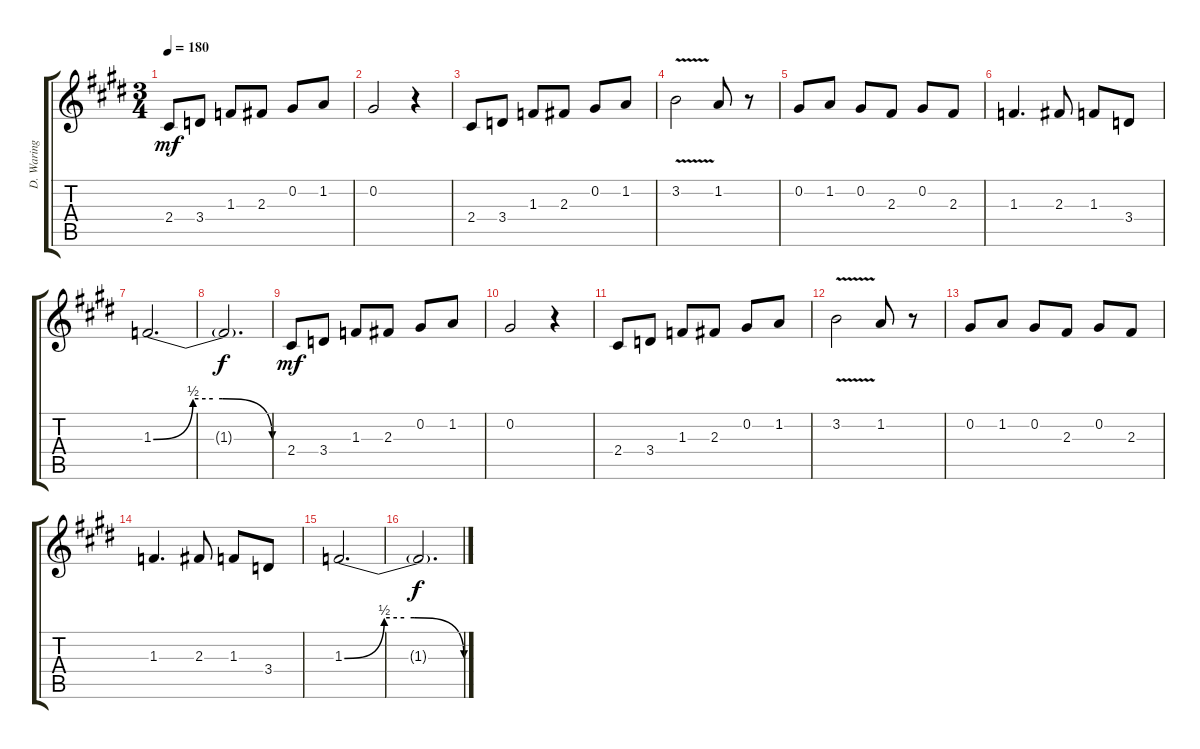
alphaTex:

\track ("D. Waring Lead Gtr." "D. Waring ") {instrument distortionguitar}
\staff {score tabs}
\tuning (Db4 Ab3 E3 B2 Gb2 Db2) {hide}
\ts (3 4)
\tempo 180
\clef g2
\ks c#minor
2.4.8{dy mf volume 9 instrument distortionguitar} 3.4.8 1.3.8 2.3.8 0.2.8 1.2.8 |
0.2.2 r.4 |
2.4.8 3.4.8 1.3.8 2.3.8 0.2.8 1.2.8 |
3.2{v}.2 1.2.8 r.8 |
0.2.8 1.2.8 0.2.8 2.3.8 0.2.8 2.3.8 |
1.3.4{d} 2.3.8 1.3.8 3.4.8 |
1.3{be (custom 0 0 20 2 30 2 35 2 60 0)}.2{d} |
1.3{t}.2{d dy f} |
2.4.8{dy mf} 3.4.8 1.3.8 2.3.8 0.2.8 1.2.8 |
0.2.2 r.4 |
2.4.8 3.4.8 1.3.8 2.3.8 0.2.8 1.2.8 |
3.2{v}.2 1.2.8 r.8 |
0.2.8 1.2.8 0.2.8 2.3.8 0.2.8 2.3.8 |
1.3.4{d} 2.3.8 1.3.8 3.4.8 |
1.3{be (custom 0 0 20 2 30 2 35 2 60 0)}.2{d} |
1.3{t}.2{d dy f}
